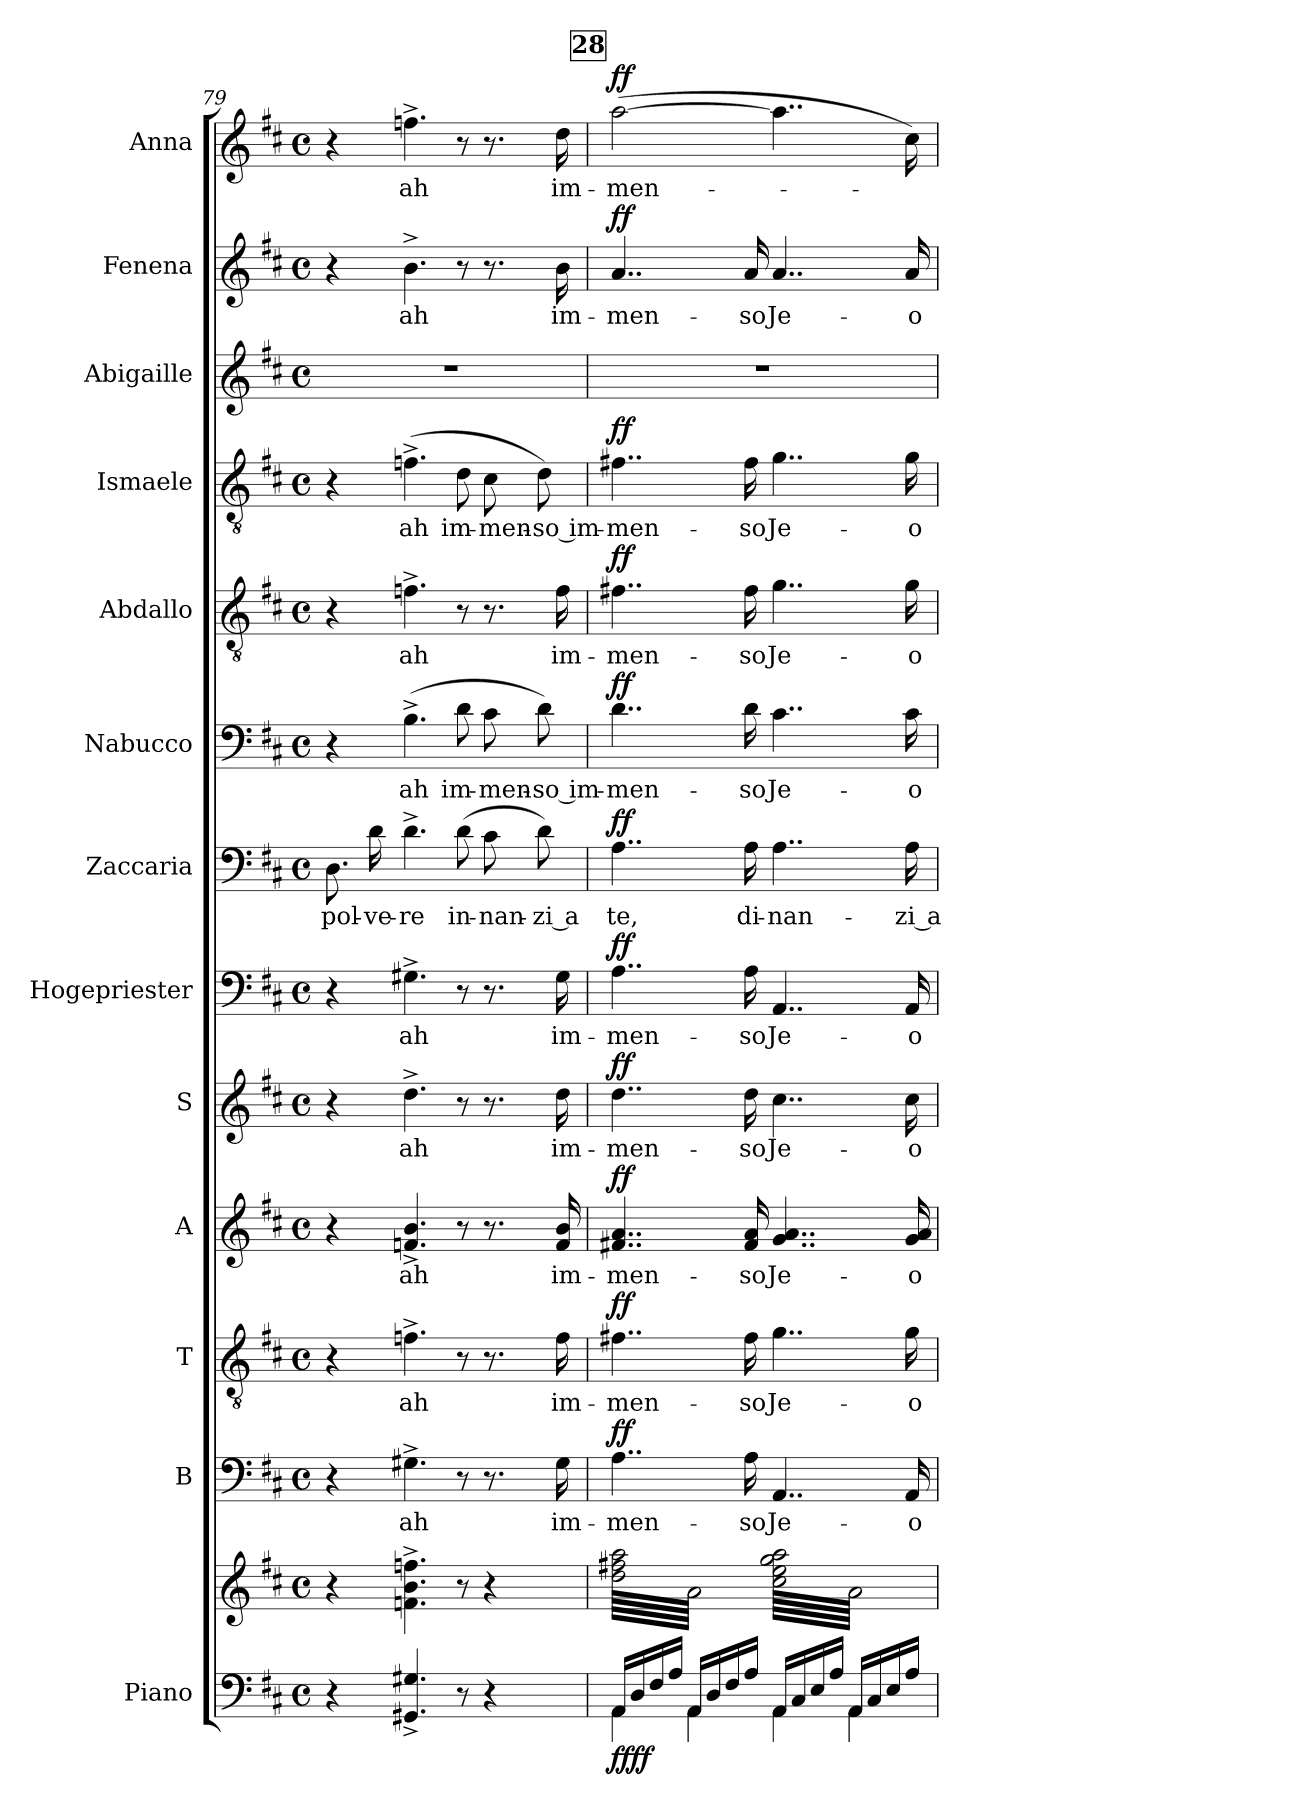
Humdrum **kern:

**kern	**kern	**dynam	**kern	**text	**dynam	**kern	**text	**dynam	**kern	**text	**dynam	**kern	**text	**dynam	**kern	**text	**dynam	**kern	**text	**dynam	**kern	**text	**dynam	**kern	**text	**dynam	**kern	**text	**dynam	**kern	**kern	**text	**dynam	**kern	**text	**dynam
*part13	*part13	*part13	*part12	*part12	*part12	*part11	*part11	*part11	*part10	*part10	*part10	*part9	*part9	*part9	*part8	*part8	*part8	*part7	*part7	*part7	*part6	*part6	*part6	*part5	*part5	*part5	*part4	*part4	*part4	*part3	*part2	*part2	*part2	*part1	*part1	*part1
*staff14	*staff13	*staff13/14	*staff12	*staff12	*staff12	*staff11	*staff11	*staff11	*staff10	*staff10	*staff10	*staff9	*staff9	*staff9	*staff8	*staff8	*staff8	*staff7	*staff7	*staff7	*staff6	*staff6	*staff6	*staff5	*staff5	*staff5	*staff4	*staff4	*staff4	*staff3	*staff2	*staff2	*staff2	*staff1	*staff1	*staff1
*I"Piano	*	*	*I"B	*	*	*I"T	*	*	*I"A	*	*	*I"S	*	*	*I"Hogepriester	*	*	*I"Zaccaria	*	*	*I"Nabucco	*	*	*I"Abdallo	*	*	*I"Ismaele	*	*	*I"Abigaille	*I"Fenena	*	*	*I"Anna	*	*
*I'Pno	*	*	*I'B	*	*	*I'T	*	*	*I'A	*	*	*I'S	*	*	*	*	*	*	*	*	*	*	*	*	*	*	*	*	*	*	*	*	*	*	*	*
*clefF4	*clefG2	*	*clefF4	*	*	*clefGv2	*	*	*clefG2	*	*	*clefG2	*	*	*clefF4	*	*	*clefF4	*	*	*clefF4	*	*	*clefGv2	*	*	*clefGv2	*	*	*clefG2	*clefG2	*	*	*clefG2	*	*
*k[f#c#]	*k[f#c#]	*	*k[f#c#]	*	*	*k[f#c#]	*	*	*k[f#c#]	*	*	*k[f#c#]	*	*	*k[f#c#]	*	*	*k[f#c#]	*	*	*k[f#c#]	*	*	*k[f#c#]	*	*	*k[f#c#]	*	*	*k[f#c#]	*k[f#c#]	*	*	*k[f#c#]	*	*
*M4/4	*M4/4	*	*M4/4	*	*	*M4/4	*	*	*M4/4	*	*	*M4/4	*	*	*M4/4	*	*	*M4/4	*	*	*M4/4	*	*	*M4/4	*	*	*M4/4	*	*	*M4/4	*M4/4	*	*	*M4/4	*	*
*met(c)	*met(c)	*	*met(c)	*	*	*met(c)	*	*	*met(c)	*	*	*met(c)	*	*	*met(c)	*	*	*met(c)	*	*	*met(c)	*	*	*met(c)	*	*	*met(c)	*	*	*met(c)	*met(c)	*	*	*met(c)	*	*
=79	=79	=79	=79	=79	=79	=79	=79	=79	=79	=79	=79	=79	=79	=79	=79	=79	=79	=79	=79	=79	=79	=79	=79	=79	=79	=79	=79	=79	=79	=79	=79	=79	=79	=79	=79	=79
!	!	!	!	!	!	!	!	!	!	!	!	!	!	!	!	!	!	!	!LO:LY:b	!	!	!	!	!	!	!	!	!	!	!	!	!	!	!	!	!
4r	4r	.	4r	.	.	4r	.	.	4r	.	.	4r	.	.	4r	.	.	8.D\	pol-	.	4r	.	.	4r	.	.	4r	.	.	1r	4r	.	.	4r	.	.
!	!	!	!	!	!	!	!	!	!	!	!	!	!	!	!	!	!	!	!LO:LY:b	!	!	!	!	!	!	!	!	!	!	!	!	!	!	!	!	!
.	.	.	.	.	.	.	.	.	.	.	.	.	.	.	.	.	.	16d\	-ve-	.	.	.	.	.	.	.	.	.	.	.	.	.	.	.	.	.
!	!	!	!	!LO:LY:b	!	!	!LO:LY:b	!	!	!LO:LY:b	!	!	!LO:LY:b	!	!	!LO:LY:b	!	!	!LO:LY:b	!	!	!LO:LY:b	!	!	!LO:LY:b	!	!	!LO:LY:b	!	!	!	!LO:LY:b	!	!	!LO:LY:b	!
4.GG#X/^ 4.G#X/^	4.fn\^ 4.b\^ 4.ffn\^	.	4.G#X^\	ah	.	4.fn^\	ah	.	4.fn/^ 4.b/^	ah	.	4.dd^\	ah	.	4.G#X^\	ah	.	4.d^\	-re	.	(4.B^\	ah	.	4.fn^\	ah	.	(4.fn^\	ah	.	.	4.b^\	ah	.	4.ffn^\	ah	.
!	!	!	!	!	!	!	!	!	!	!	!	!	!	!	!	!	!	!	!LO:LY:b	!	!	!LO:LY:b	!	!	!	!	!	!LO:LY:b	!	!	!	!	!	!	!	!
8r	8r	.	8r	.	.	8r	.	.	8r	.	.	8r	.	.	8r	.	.	(8d\	in-	.	8d\	im-	.	8r	.	.	8d\	im-	.	.	8r	.	.	8r	.	.
!	!	!	!	!	!	!	!	!	!	!	!	!	!	!	!	!	!	!	!LO:LY:b	!	!	!LO:LY:b	!	!	!	!	!	!LO:LY:b	!	!	!	!	!	!	!	!
4r	4r	.	8.r	.	.	8.r	.	.	8.r	.	.	8.r	.	.	8.r	.	.	8c#\	-nan-	.	8c#\	-men-	.	8.r	.	.	8c#\	-men-	.	.	8.r	.	.	8.r	.	.
!	!	!	!	!	!	!	!	!	!	!	!	!	!	!	!	!	!	!	!LO:LY:b	!	!	!LO:LY:b	!	!	!	!	!	!LO:LY:b	!	!	!	!	!	!	!	!
.	.	.	.	.	.	.	.	.	.	.	.	.	.	.	.	.	.	8d\)	-zi a	.	8d\)	-so im-	.	.	.	.	8d\)	-so im-	.	.	.	.	.	.	.	.
!	!	!	!	!LO:LY:b	!	!	!LO:LY:b	!	!	!LO:LY:b	!	!	!LO:LY:b	!	!	!LO:LY:b	!	!	!	!	!	!	!	!	!LO:LY:b	!	!	!	!	!	!	!LO:LY:b	!	!	!LO:LY:b	!
.	.	.	16G#\	im-	.	16f\	im-	.	16f/ 16b/	im-	.	16dd\	im-	.	16G#\	im-	.	.	.	.	.	.	.	16f\	im-	.	.	.	.	.	16b\	im-	.	16dd\	im-	.
!!LO:PB:g=z
!!LO:REH:place=s1:a:B:fs=14:t=28
=80	=80	=80	=80	=80	=80	=80	=80	=80	=80	=80	=80	=80	=80	=80	=80	=80	=80	=80	=80	=80	=80	=80	=80	=80	=80	=80	=80	=80	=80	=80	=80	=80	=80	=80	=80	=80
*^	*	*	*	*	*	*	*	*	*	*	*	*	*	*	*	*	*	*	*	*	*	*	*	*	*	*	*	*	*	*	*	*	*	*	*	*
!	!	!	!LO:DY:b=2	!	!LO:LY:b	!	!	!LO:LY:b	!	!	!LO:LY:b	!	!	!LO:LY:b	!	!	!LO:LY:b	!	!	!LO:LY:b	!	!	!LO:LY:b	!	!	!LO:LY:b	!	!	!LO:LY:b	!	!	!	!LO:LY:b	!	!	!LO:LY:b	!
!	!	!	!LO:DY:n=1:b	!	!	!LO:DY:a	!	!	!LO:DY:a	!	!	!LO:DY:a	!	!	!LO:DY:a	!	!	!LO:DY:a	!	!	!LO:DY:a	!	!	!LO:DY:a	!	!	!LO:DY:a	!	!	!LO:DY:a	!	!	!	!LO:DY:a	!	!	!LO:DY:a
*	*	*tremolo	*	*	*	*	*	*	*	*	*	*	*	*	*	*	*	*	*	*	*	*	*	*	*	*	*	*	*	*	*	*	*	*	*	*	*
16AA/LL	4AA\	64dd\ 64ff#X\ 64aa\LLLL	ff ff	4..A\	-men-	ff	4..f#X\	-men-	ff	4..f#X/ 4..a/	-men-	ff	4..dd\	-men-	ff	4..A\	-men-	ff	4..A\	te,	ff	4..d\	-men-	ff	4..f#X\	-men-	ff	4..f#X\	-men-	ff	1r	4..a/	-men-	ff	([2aa\	-men-	ff
.	.	64a\	.	.	.	.	.	.	.	.	.	.	.	.	.	.	.	.	.	.	.	.	.	.	.	.	.	.	.	.	.	.	.	.	.	.	.
.	.	64dd\ 64ff#X\ 64aa\	.	.	.	.	.	.	.	.	.	.	.	.	.	.	.	.	.	.	.	.	.	.	.	.	.	.	.	.	.	.	.	.	.	.	.
.	.	64a\	.	.	.	.	.	.	.	.	.	.	.	.	.	.	.	.	.	.	.	.	.	.	.	.	.	.	.	.	.	.	.	.	.	.	.
16D/	.	64dd\ 64ff#X\ 64aa\	.	.	.	.	.	.	.	.	.	.	.	.	.	.	.	.	.	.	.	.	.	.	.	.	.	.	.	.	.	.	.	.	.	.	.
.	.	64a\	.	.	.	.	.	.	.	.	.	.	.	.	.	.	.	.	.	.	.	.	.	.	.	.	.	.	.	.	.	.	.	.	.	.	.
.	.	64dd\ 64ff#X\ 64aa\	.	.	.	.	.	.	.	.	.	.	.	.	.	.	.	.	.	.	.	.	.	.	.	.	.	.	.	.	.	.	.	.	.	.	.
.	.	64a\	.	.	.	.	.	.	.	.	.	.	.	.	.	.	.	.	.	.	.	.	.	.	.	.	.	.	.	.	.	.	.	.	.	.	.
16F#/	.	64dd\ 64ff#X\ 64aa\	.	.	.	.	.	.	.	.	.	.	.	.	.	.	.	.	.	.	.	.	.	.	.	.	.	.	.	.	.	.	.	.	.	.	.
.	.	64a\	.	.	.	.	.	.	.	.	.	.	.	.	.	.	.	.	.	.	.	.	.	.	.	.	.	.	.	.	.	.	.	.	.	.	.
.	.	64dd\ 64ff#X\ 64aa\	.	.	.	.	.	.	.	.	.	.	.	.	.	.	.	.	.	.	.	.	.	.	.	.	.	.	.	.	.	.	.	.	.	.	.
.	.	64a\	.	.	.	.	.	.	.	.	.	.	.	.	.	.	.	.	.	.	.	.	.	.	.	.	.	.	.	.	.	.	.	.	.	.	.
16A/JJ	.	64dd\ 64ff#X\ 64aa\	.	.	.	.	.	.	.	.	.	.	.	.	.	.	.	.	.	.	.	.	.	.	.	.	.	.	.	.	.	.	.	.	.	.	.
.	.	64a\	.	.	.	.	.	.	.	.	.	.	.	.	.	.	.	.	.	.	.	.	.	.	.	.	.	.	.	.	.	.	.	.	.	.	.
.	.	64dd\ 64ff#X\ 64aa\	.	.	.	.	.	.	.	.	.	.	.	.	.	.	.	.	.	.	.	.	.	.	.	.	.	.	.	.	.	.	.	.	.	.	.
.	.	64a\	.	.	.	.	.	.	.	.	.	.	.	.	.	.	.	.	.	.	.	.	.	.	.	.	.	.	.	.	.	.	.	.	.	.	.
16AA/LL	4AA\	64dd\ 64ff#X\ 64aa\	.	.	.	.	.	.	.	.	.	.	.	.	.	.	.	.	.	.	.	.	.	.	.	.	.	.	.	.	.	.	.	.	.	.	.
.	.	64a\	.	.	.	.	.	.	.	.	.	.	.	.	.	.	.	.	.	.	.	.	.	.	.	.	.	.	.	.	.	.	.	.	.	.	.
.	.	64dd\ 64ff#X\ 64aa\	.	.	.	.	.	.	.	.	.	.	.	.	.	.	.	.	.	.	.	.	.	.	.	.	.	.	.	.	.	.	.	.	.	.	.
.	.	64a\	.	.	.	.	.	.	.	.	.	.	.	.	.	.	.	.	.	.	.	.	.	.	.	.	.	.	.	.	.	.	.	.	.	.	.
16D/	.	64dd\ 64ff#X\ 64aa\	.	.	.	.	.	.	.	.	.	.	.	.	.	.	.	.	.	.	.	.	.	.	.	.	.	.	.	.	.	.	.	.	.	.	.
.	.	64a\	.	.	.	.	.	.	.	.	.	.	.	.	.	.	.	.	.	.	.	.	.	.	.	.	.	.	.	.	.	.	.	.	.	.	.
.	.	64dd\ 64ff#X\ 64aa\	.	.	.	.	.	.	.	.	.	.	.	.	.	.	.	.	.	.	.	.	.	.	.	.	.	.	.	.	.	.	.	.	.	.	.
.	.	64a\	.	.	.	.	.	.	.	.	.	.	.	.	.	.	.	.	.	.	.	.	.	.	.	.	.	.	.	.	.	.	.	.	.	.	.
16F#/	.	64dd\ 64ff#X\ 64aa\	.	.	.	.	.	.	.	.	.	.	.	.	.	.	.	.	.	.	.	.	.	.	.	.	.	.	.	.	.	.	.	.	.	.	.
.	.	64a\	.	.	.	.	.	.	.	.	.	.	.	.	.	.	.	.	.	.	.	.	.	.	.	.	.	.	.	.	.	.	.	.	.	.	.
.	.	64dd\ 64ff#X\ 64aa\	.	.	.	.	.	.	.	.	.	.	.	.	.	.	.	.	.	.	.	.	.	.	.	.	.	.	.	.	.	.	.	.	.	.	.
.	.	64a\	.	.	.	.	.	.	.	.	.	.	.	.	.	.	.	.	.	.	.	.	.	.	.	.	.	.	.	.	.	.	.	.	.	.	.
!	!	!	!	!	!LO:LY:b	!	!	!LO:LY:b	!	!	!LO:LY:b	!	!	!LO:LY:b	!	!	!LO:LY:b	!	!	!LO:LY:b	!	!	!LO:LY:b	!	!	!LO:LY:b	!	!	!LO:LY:b	!	!	!	!LO:LY:b	!	!	!	!
16A/JJ	.	64dd\ 64ff#X\ 64aa\	.	16A\	-so	.	16f#\	-so	.	16f#/ 16a/	-so	.	16dd\	-so	.	16A\	-so	.	16A\	di-	.	16d\	-so	.	16f#\	-so	.	16f#\	-so	.	.	16a/	-so	.	.	.	.
.	.	64a\	.	.	.	.	.	.	.	.	.	.	.	.	.	.	.	.	.	.	.	.	.	.	.	.	.	.	.	.	.	.	.	.	.	.	.
.	.	64dd\ 64ff#X\ 64aa\	.	.	.	.	.	.	.	.	.	.	.	.	.	.	.	.	.	.	.	.	.	.	.	.	.	.	.	.	.	.	.	.	.	.	.
.	.	64a\JJJJ	.	.	.	.	.	.	.	.	.	.	.	.	.	.	.	.	.	.	.	.	.	.	.	.	.	.	.	.	.	.	.	.	.	.	.
!	!	!	!	!	!LO:LY:b	!	!	!LO:LY:b	!	!	!LO:LY:b	!	!	!LO:LY:b	!	!	!LO:LY:b	!	!	!LO:LY:b	!	!	!LO:LY:b	!	!	!LO:LY:b	!	!	!LO:LY:b	!	!	!	!LO:LY:b	!	!	!	!
16AA/LL	4AA\	64cc#\ 64ee\ 64gg\ 64aa\LLLL	.	4..AA/	Je-	.	4..g\	Je-	.	4..g/ 4..a/	Je-	.	4..cc#\	Je-	.	4..AA/	Je-	.	4..A\	-nan-	.	4..c#\	Je-	.	4..g\	Je-	.	4..g\	Je-	.	.	4..a/	Je-	.	4..aa\]	.	.
.	.	64a\	.	.	.	.	.	.	.	.	.	.	.	.	.	.	.	.	.	.	.	.	.	.	.	.	.	.	.	.	.	.	.	.	.	.	.
.	.	64cc#\ 64ee\ 64gg\ 64aa\	.	.	.	.	.	.	.	.	.	.	.	.	.	.	.	.	.	.	.	.	.	.	.	.	.	.	.	.	.	.	.	.	.	.	.
.	.	64a\	.	.	.	.	.	.	.	.	.	.	.	.	.	.	.	.	.	.	.	.	.	.	.	.	.	.	.	.	.	.	.	.	.	.	.
16C#/	.	64cc#\ 64ee\ 64gg\ 64aa\	.	.	.	.	.	.	.	.	.	.	.	.	.	.	.	.	.	.	.	.	.	.	.	.	.	.	.	.	.	.	.	.	.	.	.
.	.	64a\	.	.	.	.	.	.	.	.	.	.	.	.	.	.	.	.	.	.	.	.	.	.	.	.	.	.	.	.	.	.	.	.	.	.	.
.	.	64cc#\ 64ee\ 64gg\ 64aa\	.	.	.	.	.	.	.	.	.	.	.	.	.	.	.	.	.	.	.	.	.	.	.	.	.	.	.	.	.	.	.	.	.	.	.
.	.	64a\	.	.	.	.	.	.	.	.	.	.	.	.	.	.	.	.	.	.	.	.	.	.	.	.	.	.	.	.	.	.	.	.	.	.	.
16E/	.	64cc#\ 64ee\ 64gg\ 64aa\	.	.	.	.	.	.	.	.	.	.	.	.	.	.	.	.	.	.	.	.	.	.	.	.	.	.	.	.	.	.	.	.	.	.	.
.	.	64a\	.	.	.	.	.	.	.	.	.	.	.	.	.	.	.	.	.	.	.	.	.	.	.	.	.	.	.	.	.	.	.	.	.	.	.
.	.	64cc#\ 64ee\ 64gg\ 64aa\	.	.	.	.	.	.	.	.	.	.	.	.	.	.	.	.	.	.	.	.	.	.	.	.	.	.	.	.	.	.	.	.	.	.	.
.	.	64a\	.	.	.	.	.	.	.	.	.	.	.	.	.	.	.	.	.	.	.	.	.	.	.	.	.	.	.	.	.	.	.	.	.	.	.
16A/JJ	.	64cc#\ 64ee\ 64gg\ 64aa\	.	.	.	.	.	.	.	.	.	.	.	.	.	.	.	.	.	.	.	.	.	.	.	.	.	.	.	.	.	.	.	.	.	.	.
.	.	64a\	.	.	.	.	.	.	.	.	.	.	.	.	.	.	.	.	.	.	.	.	.	.	.	.	.	.	.	.	.	.	.	.	.	.	.
.	.	64cc#\ 64ee\ 64gg\ 64aa\	.	.	.	.	.	.	.	.	.	.	.	.	.	.	.	.	.	.	.	.	.	.	.	.	.	.	.	.	.	.	.	.	.	.	.
.	.	64a\	.	.	.	.	.	.	.	.	.	.	.	.	.	.	.	.	.	.	.	.	.	.	.	.	.	.	.	.	.	.	.	.	.	.	.
16AA/LL	4AA\	64cc#\ 64ee\ 64gg\ 64aa\	.	.	.	.	.	.	.	.	.	.	.	.	.	.	.	.	.	.	.	.	.	.	.	.	.	.	.	.	.	.	.	.	.	.	.
.	.	64a\	.	.	.	.	.	.	.	.	.	.	.	.	.	.	.	.	.	.	.	.	.	.	.	.	.	.	.	.	.	.	.	.	.	.	.
.	.	64cc#\ 64ee\ 64gg\ 64aa\	.	.	.	.	.	.	.	.	.	.	.	.	.	.	.	.	.	.	.	.	.	.	.	.	.	.	.	.	.	.	.	.	.	.	.
.	.	64a\	.	.	.	.	.	.	.	.	.	.	.	.	.	.	.	.	.	.	.	.	.	.	.	.	.	.	.	.	.	.	.	.	.	.	.
16C#/	.	64cc#\ 64ee\ 64gg\ 64aa\	.	.	.	.	.	.	.	.	.	.	.	.	.	.	.	.	.	.	.	.	.	.	.	.	.	.	.	.	.	.	.	.	.	.	.
.	.	64a\	.	.	.	.	.	.	.	.	.	.	.	.	.	.	.	.	.	.	.	.	.	.	.	.	.	.	.	.	.	.	.	.	.	.	.
.	.	64cc#\ 64ee\ 64gg\ 64aa\	.	.	.	.	.	.	.	.	.	.	.	.	.	.	.	.	.	.	.	.	.	.	.	.	.	.	.	.	.	.	.	.	.	.	.
.	.	64a\	.	.	.	.	.	.	.	.	.	.	.	.	.	.	.	.	.	.	.	.	.	.	.	.	.	.	.	.	.	.	.	.	.	.	.
16E/	.	64cc#\ 64ee\ 64gg\ 64aa\	.	.	.	.	.	.	.	.	.	.	.	.	.	.	.	.	.	.	.	.	.	.	.	.	.	.	.	.	.	.	.	.	.	.	.
.	.	64a\	.	.	.	.	.	.	.	.	.	.	.	.	.	.	.	.	.	.	.	.	.	.	.	.	.	.	.	.	.	.	.	.	.	.	.
.	.	64cc#\ 64ee\ 64gg\ 64aa\	.	.	.	.	.	.	.	.	.	.	.	.	.	.	.	.	.	.	.	.	.	.	.	.	.	.	.	.	.	.	.	.	.	.	.
.	.	64a\	.	.	.	.	.	.	.	.	.	.	.	.	.	.	.	.	.	.	.	.	.	.	.	.	.	.	.	.	.	.	.	.	.	.	.
!	!	!	!	!	!LO:LY:b	!	!	!LO:LY:b	!	!	!LO:LY:b	!	!	!LO:LY:b	!	!	!LO:LY:b	!	!	!LO:LY:b	!	!	!LO:LY:b	!	!	!LO:LY:b	!	!	!LO:LY:b	!	!	!	!LO:LY:b	!	!	!	!
16A/JJ	.	64cc#\ 64ee\ 64gg\ 64aa\	.	16AA/	-o-	.	16g\	-o-	.	16g/ 16a/	-o-	.	16cc#\	-o-	.	16AA/	-o-	.	16A\	-zi a	.	16c#\	-o-	.	16g\	-o-	.	16g\	-o-	.	.	16a/	-o-	.	16cc#\)	.	.
.	.	64a\	.	.	.	.	.	.	.	.	.	.	.	.	.	.	.	.	.	.	.	.	.	.	.	.	.	.	.	.	.	.	.	.	.	.	.
.	.	64cc#\ 64ee\ 64gg\ 64aa\	.	.	.	.	.	.	.	.	.	.	.	.	.	.	.	.	.	.	.	.	.	.	.	.	.	.	.	.	.	.	.	.	.	.	.
.	.	64a\JJJJ	.	.	.	.	.	.	.	.	.	.	.	.	.	.	.	.	.	.	.	.	.	.	.	.	.	.	.	.	.	.	.	.	.	.	.
*	*	*Xtremolo	*	*	*	*	*	*	*	*	*	*	*	*	*	*	*	*	*	*	*	*	*	*	*	*	*	*	*	*	*	*	*	*	*	*	*
.	.	.	.	.	.	.	.	.	.	.	.	.	.	.	.	.	.	.	.	.	.	.	.	.	.	.	.	.	.	.	.	.	.	.	.	.	.
.	.	.	.	.	.	.	.	.	.	.	.	.	.	.	.	.	.	.	.	.	.	.	.	.	.	.	.	.	.	.	.	.	.	.	.	.	.
.	.	.	.	.	.	.	.	.	.	.	.	.	.	.	.	.	.	.	.	.	.	.	.	.	.	.	.	.	.	.	.	.	.	.	.	.	.
.	.	.	.	.	.	.	.	.	.	.	.	.	.	.	.	.	.	.	.	.	.	.	.	.	.	.	.	.	.	.	.	.	.	.	.	.	.
.	.	.	.	.	.	.	.	.	.	.	.	.	.	.	.	.	.	.	.	.	.	.	.	.	.	.	.	.	.	.	.	.	.	.	.	.	.
.	.	.	.	.	.	.	.	.	.	.	.	.	.	.	.	.	.	.	.	.	.	.	.	.	.	.	.	.	.	.	.	.	.	.	.	.	.
.	.	.	.	.	.	.	.	.	.	.	.	.	.	.	.	.	.	.	.	.	.	.	.	.	.	.	.	.	.	.	.	.	.	.	.	.	.
.	.	.	.	.	.	.	.	.	.	.	.	.	.	.	.	.	.	.	.	.	.	.	.	.	.	.	.	.	.	.	.	.	.	.	.	.	.
.	.	.	.	.	.	.	.	.	.	.	.	.	.	.	.	.	.	.	.	.	.	.	.	.	.	.	.	.	.	.	.	.	.	.	.	.	.
.	.	.	.	.	.	.	.	.	.	.	.	.	.	.	.	.	.	.	.	.	.	.	.	.	.	.	.	.	.	.	.	.	.	.	.	.	.
.	.	.	.	.	.	.	.	.	.	.	.	.	.	.	.	.	.	.	.	.	.	.	.	.	.	.	.	.	.	.	.	.	.	.	.	.	.
.	.	.	.	.	.	.	.	.	.	.	.	.	.	.	.	.	.	.	.	.	.	.	.	.	.	.	.	.	.	.	.	.	.	.	.	.	.
.	.	.	.	.	.	.	.	.	.	.	.	.	.	.	.	.	.	.	.	.	.	.	.	.	.	.	.	.	.	.	.	.	.	.	.	.	.
.	.	.	.	.	.	.	.	.	.	.	.	.	.	.	.	.	.	.	.	.	.	.	.	.	.	.	.	.	.	.	.	.	.	.	.	.	.
.	.	.	.	.	.	.	.	.	.	.	.	.	.	.	.	.	.	.	.	.	.	.	.	.	.	.	.	.	.	.	.	.	.	.	.	.	.
.	.	.	.	.	.	.	.	.	.	.	.	.	.	.	.	.	.	.	.	.	.	.	.	.	.	.	.	.	.	.	.	.	.	.	.	.	.
*v	*v	*	*	*	*	*	*	*	*	*	*	*	*	*	*	*	*	*	*	*	*	*	*	*	*	*	*	*	*	*	*	*	*	*	*	*	*
=	=	=	=	=	=	=	=	=	=	=	=	=	=	=	=	=	=	=	=	=	=	=	=	=	=	=	=	=	=	=	=	=	=	=	=	=
*-	*-	*-	*-	*-	*-	*-	*-	*-	*-	*-	*-	*-	*-	*-	*-	*-	*-	*-	*-	*-	*-	*-	*-	*-	*-	*-	*-	*-	*-	*-	*-	*-	*-	*-	*-	*-
